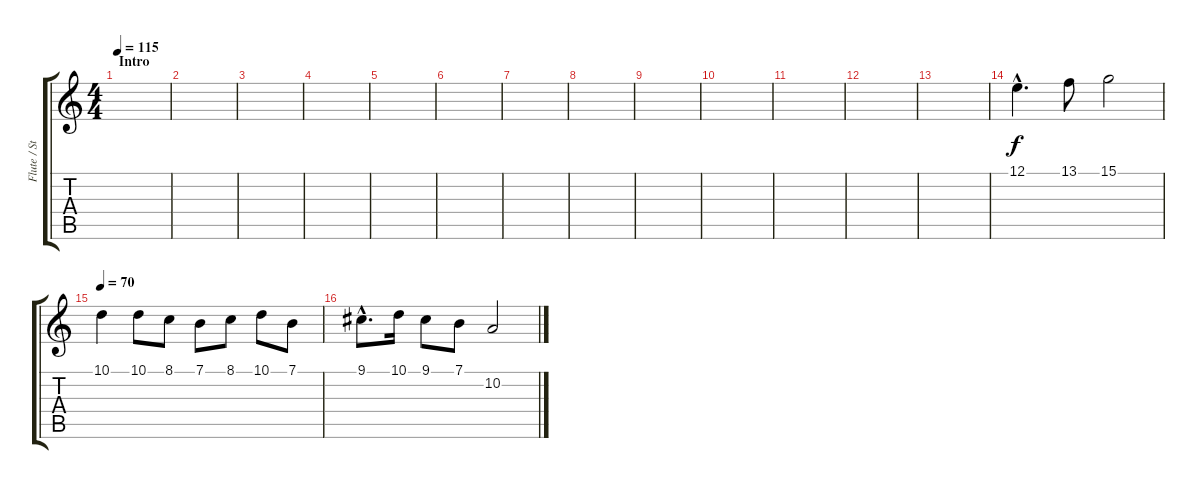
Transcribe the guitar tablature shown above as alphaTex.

\track ("Flute / Strings" "Flute / St") {instrument flute}
\staff {score tabs}
\tuning (E4 B3 G3 D3 A2 E2) {hide}
\ts (4 4)
\section ("" "Intro")
\tempo 115
\clef g2
\ks c
|
|
|
|
|
|
|
|
|
|
|
|
|
12.1{hac}.4{d volume 16} 13.1.8 15.1.2 |
\tempo 70
10.1.4 10.1.8 8.1.8 7.1.8 8.1.8 10.1.8 7.1.8 |
9.1{hac}.8{d} 10.1.16 9.1.8 7.1.8 10.2.2
